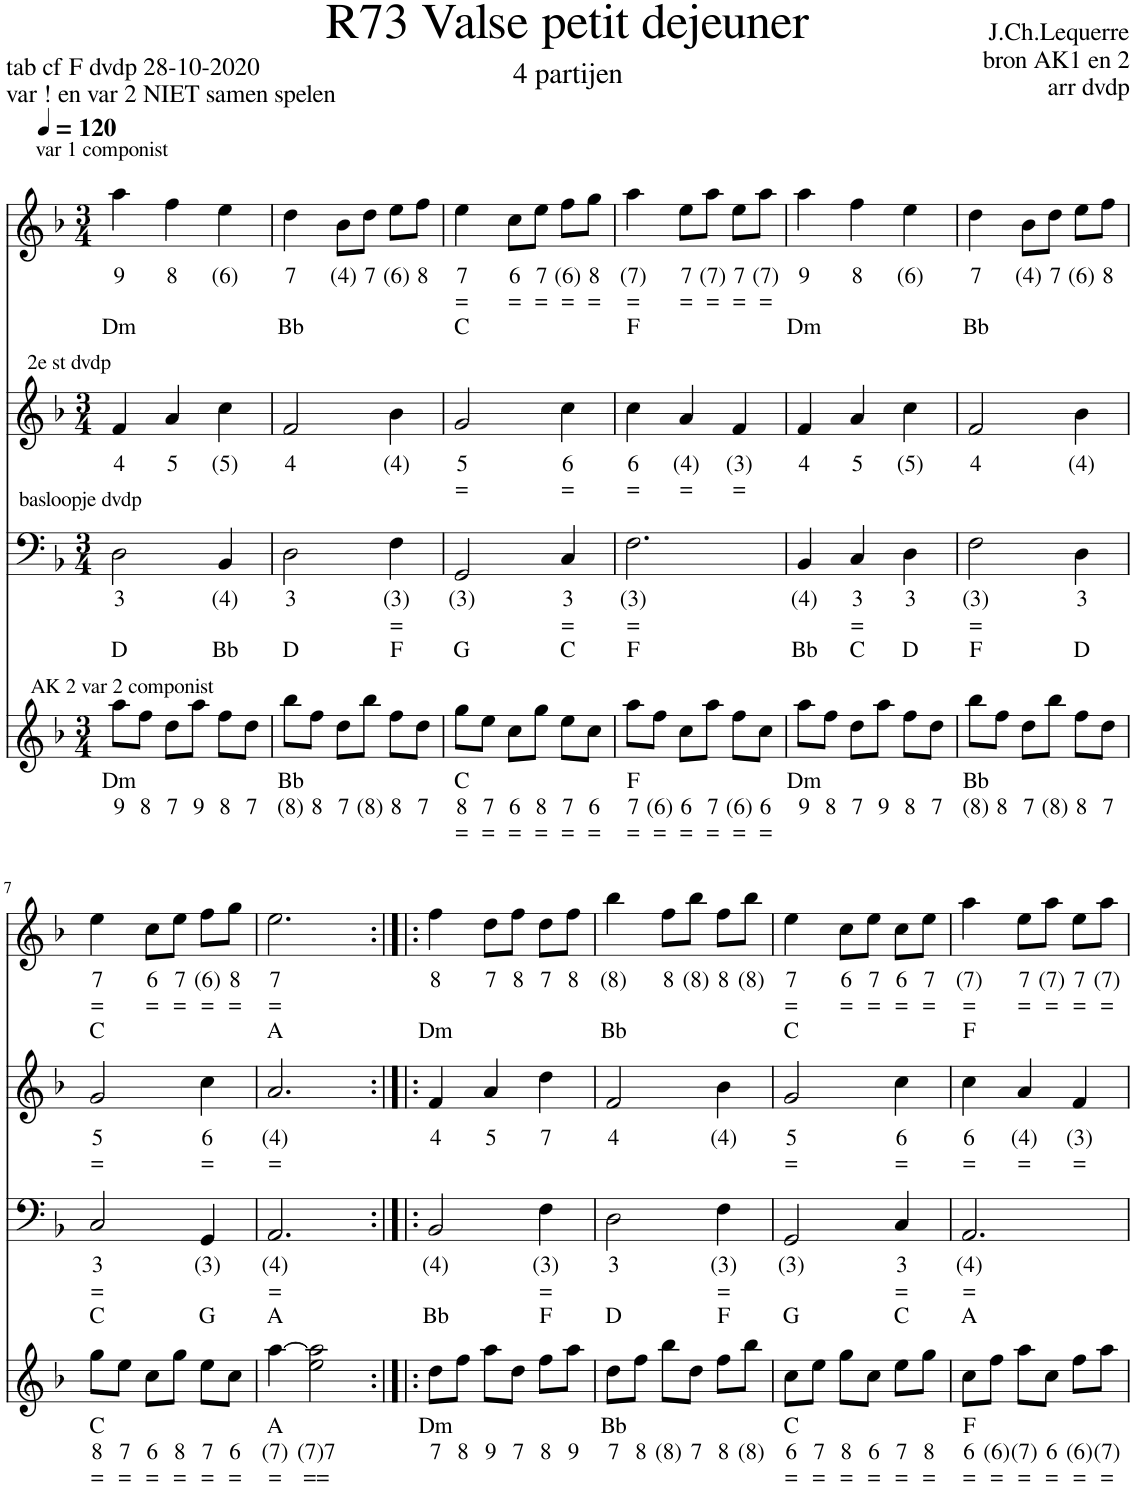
**kern	**text	**text	**text	**kern	**text	**text	**text	**kern	**text	**text	**kern	**text	**text	**text
*part4	*part4	*part4	*part4	*part3	*part3	*part3	*part3	*part2	*part2	*part2	*part1	*part1	*part1	*part1
*staff4	*staff4	*staff4	*staff4	*staff3	*staff3	*staff3	*staff3	*staff2	*staff2	*staff2	*staff1	*staff1	*staff1	*staff1
*I"Viool	*	*	*	*I"Stem	*	*	*	*I"Stem	*	*	*I"Piano	*	*	*
*clefG2	*	*	*	*clefF4	*	*	*	*clefG2	*	*	*clefG2	*	*	*
*k[b-]	*	*	*	*k[b-]	*	*	*	*k[b-]	*	*	*k[b-]	*	*	*
*M3/4	*	*	*	*M3/4	*	*	*	*M3/4	*	*	*M3/4	*	*	*
*MM120	*	*	*	*MM120	*	*	*	*MM120	*	*	*MM120	*	*	*
=1	=1	=1	=1	=1	=1	=1	=1	=1	=1	=1	=1	=1	=1	=1
!	!	!	!	!	!	!	!	!	!	!	!LO:TX:a:t=var 1 componist	!	!	!
!	!	!	!	!	!	!	!	!LO:TX:a:t=2e st dvdp	!	!	!	!	!	!
!	!	!	!	!LO:TX:a:t=basloopje dvdp	!	!	!	!	!	!	!	!	!	!
!LO:TX:a:t=AK 2 var 2 componist	!	!	!	!	!	!	!	!	!	!	!	!	!	!
!	!LO:LY:b	!LO:LY:b	!	!	!LO:LY:b	!	!LO:LY:b	!	!LO:LY:b	!	!	!LO:LY:b	!	!LO:LY:b
8aa\L	Dm	9	.	2D\	3	.	D	4f/	4	.	4aa\	9	.	Dm
!	!	!LO:LY:b	!	!	!	!	!	!	!	!	!	!	!	!
8ff\J	.	8	.	.	.	.	.	.	.	.	.	.	.	.
!	!	!LO:LY:b	!	!	!	!	!	!	!LO:LY:b	!	!	!LO:LY:b	!	!
8dd\L	.	7	.	.	.	.	.	4a/	5	.	4ff\	8	.	.
!	!	!LO:LY:b	!	!	!	!	!	!	!	!	!	!	!	!
8aa\J	.	9	.	.	.	.	.	.	.	.	.	.	.	.
!	!	!LO:LY:b	!	!	!LO:LY:b	!	!LO:LY:b	!	!LO:LY:b	!	!	!LO:LY:b	!	!
8ff\L	.	8	.	4BB-/	(4)	.	Bb	4cc\	(5)	.	4ee\	(6)	.	.
!	!	!LO:LY:b	!	!	!	!	!	!	!	!	!	!	!	!
8dd\J	.	7	.	.	.	.	.	.	.	.	.	.	.	.
=2	=2	=2	=2	=2	=2	=2	=2	=2	=2	=2	=2	=2	=2	=2
!	!LO:LY:b	!LO:LY:b	!	!	!LO:LY:b	!	!LO:LY:b	!	!LO:LY:b	!	!	!LO:LY:b	!	!LO:LY:b
8bb-\L	Bb	(8)	.	2D\	3	.	D	2f/	4	.	4dd\	7	.	Bb
!	!	!LO:LY:b	!	!	!	!	!	!	!	!	!	!	!	!
8ff\J	.	8	.	.	.	.	.	.	.	.	.	.	.	.
!	!	!LO:LY:b	!	!	!	!	!	!	!	!	!	!LO:LY:b	!	!
8dd\L	.	7	.	.	.	.	.	.	.	.	8b-\L	(4)	.	.
!	!	!LO:LY:b	!	!	!	!	!	!	!	!	!	!LO:LY:b	!	!
8bb-\J	.	(8)	.	.	.	.	.	.	.	.	8dd\J	7	.	.
!	!	!LO:LY:b	!	!	!LO:LY:b	!LO:LY:b	!LO:LY:b	!	!LO:LY:b	!	!	!LO:LY:b	!	!
8ff\L	.	8	.	4F\	(3)	=	F	4b-\	(4)	.	8ee\L	(6)	.	.
!	!	!LO:LY:b	!	!	!	!	!	!	!	!	!	!LO:LY:b	!	!
8dd\J	.	7	.	.	.	.	.	.	.	.	8ff\J	8	.	.
=3	=3	=3	=3	=3	=3	=3	=3	=3	=3	=3	=3	=3	=3	=3
!	!LO:LY:b	!LO:LY:b	!LO:LY:b	!	!LO:LY:b	!	!LO:LY:b	!	!LO:LY:b	!LO:LY:b	!	!LO:LY:b	!LO:LY:b	!LO:LY:b
8gg\L	C	8	=	2GG/	(3)	.	G	2g/	5	=	4ee\	7	=	C
!	!	!LO:LY:b	!LO:LY:b	!	!	!	!	!	!	!	!	!	!	!
8ee\J	.	7	=	.	.	.	.	.	.	.	.	.	.	.
!	!	!LO:LY:b	!LO:LY:b	!	!	!	!	!	!	!	!	!LO:LY:b	!LO:LY:b	!
8cc\L	.	6	=	.	.	.	.	.	.	.	8cc\L	6	=	.
!	!	!LO:LY:b	!LO:LY:b	!	!	!	!	!	!	!	!	!LO:LY:b	!LO:LY:b	!
8gg\J	.	8	=	.	.	.	.	.	.	.	8ee\J	7	=	.
!	!	!LO:LY:b	!LO:LY:b	!	!LO:LY:b	!LO:LY:b	!LO:LY:b	!	!LO:LY:b	!LO:LY:b	!	!LO:LY:b	!LO:LY:b	!
8ee\L	.	7	=	4C/	3	=	C	4cc\	6	=	8ff\L	(6)	=	.
!	!	!LO:LY:b	!LO:LY:b	!	!	!	!	!	!	!	!	!LO:LY:b	!LO:LY:b	!
8cc\J	.	6	=	.	.	.	.	.	.	.	8gg\J	8	=	.
=4	=4	=4	=4	=4	=4	=4	=4	=4	=4	=4	=4	=4	=4	=4
!	!LO:LY:b	!LO:LY:b	!LO:LY:b	!	!LO:LY:b	!LO:LY:b	!LO:LY:b	!	!LO:LY:b	!LO:LY:b	!	!LO:LY:b	!LO:LY:b	!LO:LY:b
8aa\L	F	7	=	2.F\	(3)	=	F	4cc\	6	=	4aa\	(7)	=	F
!	!	!LO:LY:b	!LO:LY:b	!	!	!	!	!	!	!	!	!	!	!
8ff\J	.	(6)	=	.	.	.	.	.	.	.	.	.	.	.
!	!	!LO:LY:b	!LO:LY:b	!	!	!	!	!	!LO:LY:b	!LO:LY:b	!	!LO:LY:b	!LO:LY:b	!
8cc\L	.	6	=	.	.	.	.	4a/	(4)	=	8ee\L	7	=	.
!	!	!LO:LY:b	!LO:LY:b	!	!	!	!	!	!	!	!	!LO:LY:b	!LO:LY:b	!
8aa\J	.	7	=	.	.	.	.	.	.	.	8aa\J	(7)	=	.
!	!	!LO:LY:b	!LO:LY:b	!	!	!	!	!	!LO:LY:b	!LO:LY:b	!	!LO:LY:b	!LO:LY:b	!
8ff\L	.	(6)	=	.	.	.	.	4f/	(3)	=	8ee\L	7	=	.
!	!	!LO:LY:b	!LO:LY:b	!	!	!	!	!	!	!	!	!LO:LY:b	!LO:LY:b	!
8cc\J	.	6	=	.	.	.	.	.	.	.	8aa\J	(7)	=	.
=5	=5	=5	=5	=5	=5	=5	=5	=5	=5	=5	=5	=5	=5	=5
!	!LO:LY:b	!LO:LY:b	!	!	!LO:LY:b	!	!LO:LY:b	!	!LO:LY:b	!	!	!LO:LY:b	!	!LO:LY:b
8aa\L	Dm	9	.	4BB-/	(4)	.	Bb	4f/	4	.	4aa\	9	.	Dm
!	!	!LO:LY:b	!	!	!	!	!	!	!	!	!	!	!	!
8ff\J	.	8	.	.	.	.	.	.	.	.	.	.	.	.
!	!	!LO:LY:b	!	!	!LO:LY:b	!LO:LY:b	!LO:LY:b	!	!LO:LY:b	!	!	!LO:LY:b	!	!
8dd\L	.	7	.	4C/	3	=	C	4a/	5	.	4ff\	8	.	.
!	!	!LO:LY:b	!	!	!	!	!	!	!	!	!	!	!	!
8aa\J	.	9	.	.	.	.	.	.	.	.	.	.	.	.
!	!	!LO:LY:b	!	!	!LO:LY:b	!	!LO:LY:b	!	!LO:LY:b	!	!	!LO:LY:b	!	!
8ff\L	.	8	.	4D\	3	.	D	4cc\	(5)	.	4ee\	(6)	.	.
!	!	!LO:LY:b	!	!	!	!	!	!	!	!	!	!	!	!
8dd\J	.	7	.	.	.	.	.	.	.	.	.	.	.	.
=6	=6	=6	=6	=6	=6	=6	=6	=6	=6	=6	=6	=6	=6	=6
!	!LO:LY:b	!LO:LY:b	!	!	!LO:LY:b	!LO:LY:b	!LO:LY:b	!	!LO:LY:b	!	!	!LO:LY:b	!	!LO:LY:b
8bb-\L	Bb	(8)	.	2F\	(3)	=	F	2f/	4	.	4dd\	7	.	Bb
!	!	!LO:LY:b	!	!	!	!	!	!	!	!	!	!	!	!
8ff\J	.	8	.	.	.	.	.	.	.	.	.	.	.	.
!	!	!LO:LY:b	!	!	!	!	!	!	!	!	!	!LO:LY:b	!	!
8dd\L	.	7	.	.	.	.	.	.	.	.	8b-\L	(4)	.	.
!	!	!LO:LY:b	!	!	!	!	!	!	!	!	!	!LO:LY:b	!	!
8bb-\J	.	(8)	.	.	.	.	.	.	.	.	8dd\J	7	.	.
!	!	!LO:LY:b	!	!	!LO:LY:b	!	!LO:LY:b	!	!LO:LY:b	!	!	!LO:LY:b	!	!
8ff\L	.	8	.	4D\	3	.	D	4b-\	(4)	.	8ee\L	(6)	.	.
!	!	!LO:LY:b	!	!	!	!	!	!	!	!	!	!LO:LY:b	!	!
8dd\J	.	7	.	.	.	.	.	.	.	.	8ff\J	8	.	.
!!LO:LB:g=z
=7	=7	=7	=7	=7	=7	=7	=7	=7	=7	=7	=7	=7	=7	=7
!	!LO:LY:b	!LO:LY:b	!LO:LY:b	!	!LO:LY:b	!LO:LY:b	!LO:LY:b	!	!LO:LY:b	!LO:LY:b	!	!LO:LY:b	!LO:LY:b	!LO:LY:b
8gg\L	C	8	=	2C/	3	=	C	2g/	5	=	4ee\	7	=	C
!	!	!LO:LY:b	!LO:LY:b	!	!	!	!	!	!	!	!	!	!	!
8ee\J	.	7	=	.	.	.	.	.	.	.	.	.	.	.
!	!	!LO:LY:b	!LO:LY:b	!	!	!	!	!	!	!	!	!LO:LY:b	!LO:LY:b	!
8cc\L	.	6	=	.	.	.	.	.	.	.	8cc\L	6	=	.
!	!	!LO:LY:b	!LO:LY:b	!	!	!	!	!	!	!	!	!LO:LY:b	!LO:LY:b	!
8gg\J	.	8	=	.	.	.	.	.	.	.	8ee\J	7	=	.
!	!	!LO:LY:b	!LO:LY:b	!	!LO:LY:b	!	!LO:LY:b	!	!LO:LY:b	!LO:LY:b	!	!LO:LY:b	!LO:LY:b	!
8ee\L	.	7	=	4GG/	(3)	.	G	4cc\	6	=	8ff\L	(6)	=	.
!	!	!LO:LY:b	!LO:LY:b	!	!	!	!	!	!	!	!	!LO:LY:b	!LO:LY:b	!
8cc\J	.	6	=	.	.	.	.	.	.	.	8gg\J	8	=	.
=8	=8	=8	=8	=8	=8	=8	=8	=8	=8	=8	=8	=8	=8	=8
!	!LO:LY:b	!LO:LY:b	!LO:LY:b	!	!LO:LY:b	!LO:LY:b	!LO:LY:b	!	!LO:LY:b	!LO:LY:b	!	!LO:LY:b	!LO:LY:b	!LO:LY:b
[4aa\	A	(7)	=	2.AA/	(4)	=	A	2.a/	(4)	=	2.ee\	7	=	A
!	!	!LO:LY:b	!LO:LY:b	!	!	!	!	!	!	!	!	!	!	!
2ee\ 2aa\]	.	(7)7	==	.	.	.	.	.	.	.	.	.	.	.
=9:|!|:	=9:|!|:	=9:|!|:	=9:|!|:	=9:|!|:	=9:|!|:	=9:|!|:	=9:|!|:	=9:|!|:	=9:|!|:	=9:|!|:	=9:|!|:	=9:|!|:	=9:|!|:	=9:|!|:
!	!LO:LY:b	!LO:LY:b	!	!	!LO:LY:b	!	!LO:LY:b	!	!LO:LY:b	!	!	!LO:LY:b	!	!LO:LY:b
8dd\L	Dm	7	.	2BB-/	(4)	.	Bb	4f/	4	.	4ff\	8	.	Dm
!	!	!LO:LY:b	!	!	!	!	!	!	!	!	!	!	!	!
8ff\J	.	8	.	.	.	.	.	.	.	.	.	.	.	.
!	!	!LO:LY:b	!	!	!	!	!	!	!LO:LY:b	!	!	!LO:LY:b	!	!
8aa\L	.	9	.	.	.	.	.	4a/	5	.	8dd\L	7	.	.
!	!	!LO:LY:b	!	!	!	!	!	!	!	!	!	!LO:LY:b	!	!
8dd\J	.	7	.	.	.	.	.	.	.	.	8ff\J	8	.	.
!	!	!LO:LY:b	!	!	!LO:LY:b	!LO:LY:b	!LO:LY:b	!	!LO:LY:b	!	!	!LO:LY:b	!	!
8ff\L	.	8	.	4F\	(3)	=	F	4dd\	7	.	8dd\L	7	.	.
!	!	!LO:LY:b	!	!	!	!	!	!	!	!	!	!LO:LY:b	!	!
8aa\J	.	9	.	.	.	.	.	.	.	.	8ff\J	8	.	.
=10	=10	=10	=10	=10	=10	=10	=10	=10	=10	=10	=10	=10	=10	=10
!	!LO:LY:b	!LO:LY:b	!	!	!LO:LY:b	!	!LO:LY:b	!	!LO:LY:b	!	!	!LO:LY:b	!	!LO:LY:b
8dd\L	Bb	7	.	2D\	3	.	D	2f/	4	.	4bb-\	(8)	.	Bb
!	!	!LO:LY:b	!	!	!	!	!	!	!	!	!	!	!	!
8ff\J	.	8	.	.	.	.	.	.	.	.	.	.	.	.
!	!	!LO:LY:b	!	!	!	!	!	!	!	!	!	!LO:LY:b	!	!
8bb-\L	.	(8)	.	.	.	.	.	.	.	.	8ff\L	8	.	.
!	!	!LO:LY:b	!	!	!	!	!	!	!	!	!	!LO:LY:b	!	!
8dd\J	.	7	.	.	.	.	.	.	.	.	8bb-\J	(8)	.	.
!	!	!LO:LY:b	!	!	!LO:LY:b	!LO:LY:b	!LO:LY:b	!	!LO:LY:b	!	!	!LO:LY:b	!	!
8ff\L	.	8	.	4F\	(3)	=	F	4b-\	(4)	.	8ff\L	8	.	.
!	!	!LO:LY:b	!	!	!	!	!	!	!	!	!	!LO:LY:b	!	!
8bb-\J	.	(8)	.	.	.	.	.	.	.	.	8bb-\J	(8)	.	.
=11	=11	=11	=11	=11	=11	=11	=11	=11	=11	=11	=11	=11	=11	=11
!	!LO:LY:b	!LO:LY:b	!LO:LY:b	!	!LO:LY:b	!	!LO:LY:b	!	!LO:LY:b	!LO:LY:b	!	!LO:LY:b	!LO:LY:b	!LO:LY:b
8cc\L	C	6	=	2GG/	(3)	.	G	2g/	5	=	4ee\	7	=	C
!	!	!LO:LY:b	!LO:LY:b	!	!	!	!	!	!	!	!	!	!	!
8ee\J	.	7	=	.	.	.	.	.	.	.	.	.	.	.
!	!	!LO:LY:b	!LO:LY:b	!	!	!	!	!	!	!	!	!LO:LY:b	!LO:LY:b	!
8gg\L	.	8	=	.	.	.	.	.	.	.	8cc\L	6	=	.
!	!	!LO:LY:b	!LO:LY:b	!	!	!	!	!	!	!	!	!LO:LY:b	!LO:LY:b	!
8cc\J	.	6	=	.	.	.	.	.	.	.	8ee\J	7	=	.
!	!	!LO:LY:b	!LO:LY:b	!	!LO:LY:b	!LO:LY:b	!LO:LY:b	!	!LO:LY:b	!LO:LY:b	!	!LO:LY:b	!LO:LY:b	!
8ee\L	.	7	=	4C/	3	=	C	4cc\	6	=	8cc\L	6	=	.
!	!	!LO:LY:b	!LO:LY:b	!	!	!	!	!	!	!	!	!LO:LY:b	!LO:LY:b	!
8gg\J	.	8	=	.	.	.	.	.	.	.	8ee\J	7	=	.
=12	=12	=12	=12	=12	=12	=12	=12	=12	=12	=12	=12	=12	=12	=12
!	!LO:LY:b	!LO:LY:b	!LO:LY:b	!	!LO:LY:b	!LO:LY:b	!LO:LY:b	!	!LO:LY:b	!LO:LY:b	!	!LO:LY:b	!LO:LY:b	!LO:LY:b
8cc\L	F	6	=	2.AA/	(4)	=	A	4cc\	6	=	4aa\	(7)	=	F
!	!	!LO:LY:b	!LO:LY:b	!	!	!	!	!	!	!	!	!	!	!
8ff\J	.	(6)	=	.	.	.	.	.	.	.	.	.	.	.
!	!	!LO:LY:b	!LO:LY:b	!	!	!	!	!	!LO:LY:b	!LO:LY:b	!	!LO:LY:b	!LO:LY:b	!
8aa\L	.	(7)	=	.	.	.	.	4a/	(4)	=	8ee\L	7	=	.
!	!	!LO:LY:b	!LO:LY:b	!	!	!	!	!	!	!	!	!LO:LY:b	!LO:LY:b	!
8cc\J	.	6	=	.	.	.	.	.	.	.	8aa\J	(7)	=	.
!	!	!LO:LY:b	!LO:LY:b	!	!	!	!	!	!LO:LY:b	!LO:LY:b	!	!LO:LY:b	!LO:LY:b	!
8ff\L	.	(6)	=	.	.	.	.	4f/	(3)	=	8ee\L	7	=	.
!	!	!LO:LY:b	!LO:LY:b	!	!	!	!	!	!	!	!	!LO:LY:b	!LO:LY:b	!
8aa\J	.	(7)	=	.	.	.	.	.	.	.	8aa\J	(7)	=	.
=	=	=	=	=	=	=	=	=	=	=	=	=	=	=
*-	*-	*-	*-	*-	*-	*-	*-	*-	*-	*-	*-	*-	*-	*-
